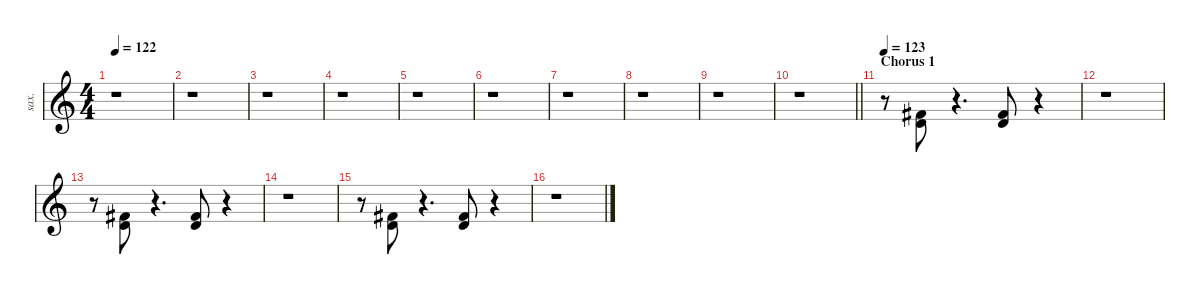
\defaultSystemsLayout 4
\hideDynamics
\bracketExtendMode nobrackets
\otherSystemsTrackNameOrientation horizontal
\track ("Sax" "sax.") {defaultSystemsLayout 8 instrument altosax}
\staff {score}
\tuning (E4 B3 G3 D3 A2 E2)
\ts (4 4)
\tempo 122
\clef g2
\ks c
r.1{dy fff beam Down} |
r.1{beam Down} |
r.1{beam Down} |
r.1{beam Down} |
r.1{beam Down} |
r.1{beam Down} |
r.1{beam Down} |
r.1{beam Down} |
r.1{beam Down} |
\barLineRight lightlight
r.1{beam Down} |
\section ("" "Chorus 1")
\tempo 123
r.8{beam Down} (2.1{acc #} 3.2).8{dy f beam Up} r.4{d beam Up} (2.1{acc #} 3.2).8{dy mf beam Up} r.4{beam Up} |
r.1{beam Down} |
r.8{beam Down} (2.1{acc #} 3.2).8{dy f beam Up} r.4{d beam Up} (2.1{acc #} 3.2).8{dy mf beam Up} r.4{beam Up} |
r.1{beam Down} |
r.8{beam Down} (2.1{acc #} 3.2).8{beam Up} r.4{d beam Up} (2.1{acc #} 3.2).8{beam Up} r.4{beam Up} |
r.1{beam Down}
